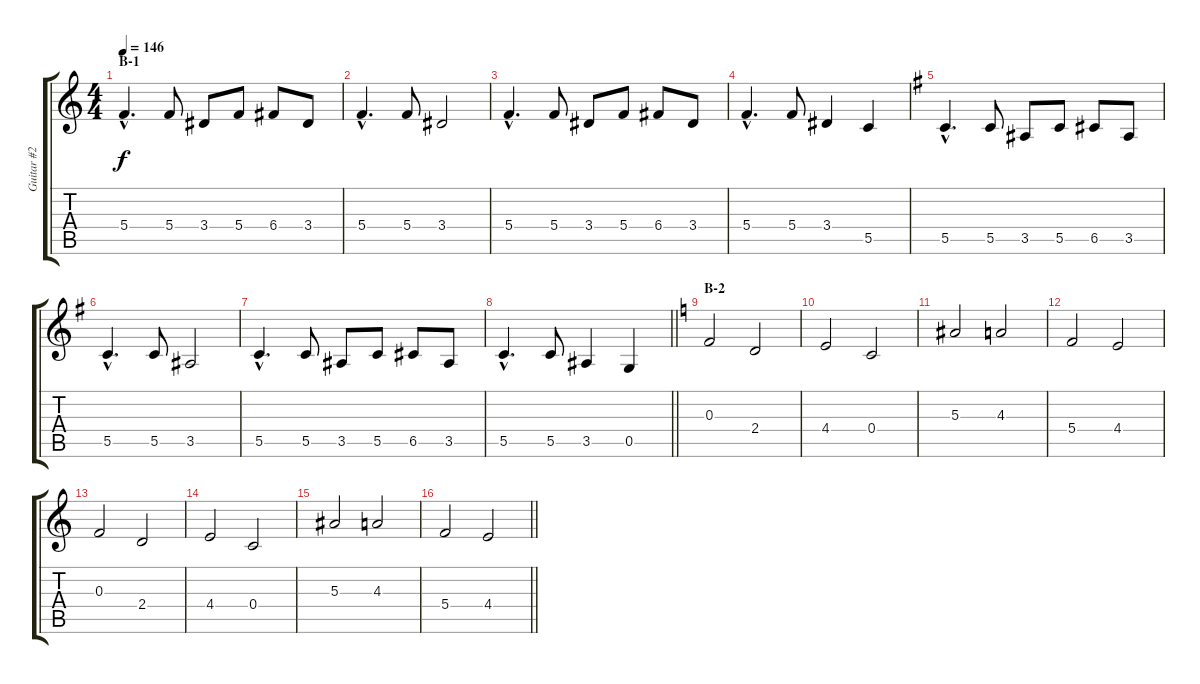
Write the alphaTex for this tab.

\track ("Guitar #2" "Guitar #2") {instrument distortionguitar}
\staff {score tabs}
\tuning (D4 A3 F3 C3 G2 D2) {hide}
\ts (4 4)
\section ("" "B-1")
\tempo 146
\clef g2
\ks c
5.4{hac}.4{d dy f} 5.4.8 3.4.8 5.4.8 6.4.8 3.4.8 |
5.4{hac}.4{d} 5.4.8 3.4.2 |
5.4{hac}.4{d} 5.4.8 3.4.8 5.4.8 6.4.8 3.4.8 |
5.4{hac}.4{d} 5.4.8 3.4.4 5.5.4 |
\ks g
5.5{hac}.4{d} 5.5.8 3.5.8 5.5.8 6.5.8 3.5.8 |
5.5{hac}.4{d} 5.5.8 3.5.2 |
5.5{hac}.4{d} 5.5.8 3.5.8 5.5.8 6.5.8 3.5.8 |
\barLineRight lightlight
5.5{hac}.4{d} 5.5.8 3.5.4 0.5.4 |
\section ("" "B-2")
\ks c
0.3.2 2.4.2 |
4.4.2 0.4.2 |
5.3.2 4.3.2 |
5.4.2 4.4.2 |
0.3.2 2.4.2 |
4.4.2 0.4.2 |
5.3.2 4.3.2 |
\barLineRight lightlight
5.4.2 4.4.2
